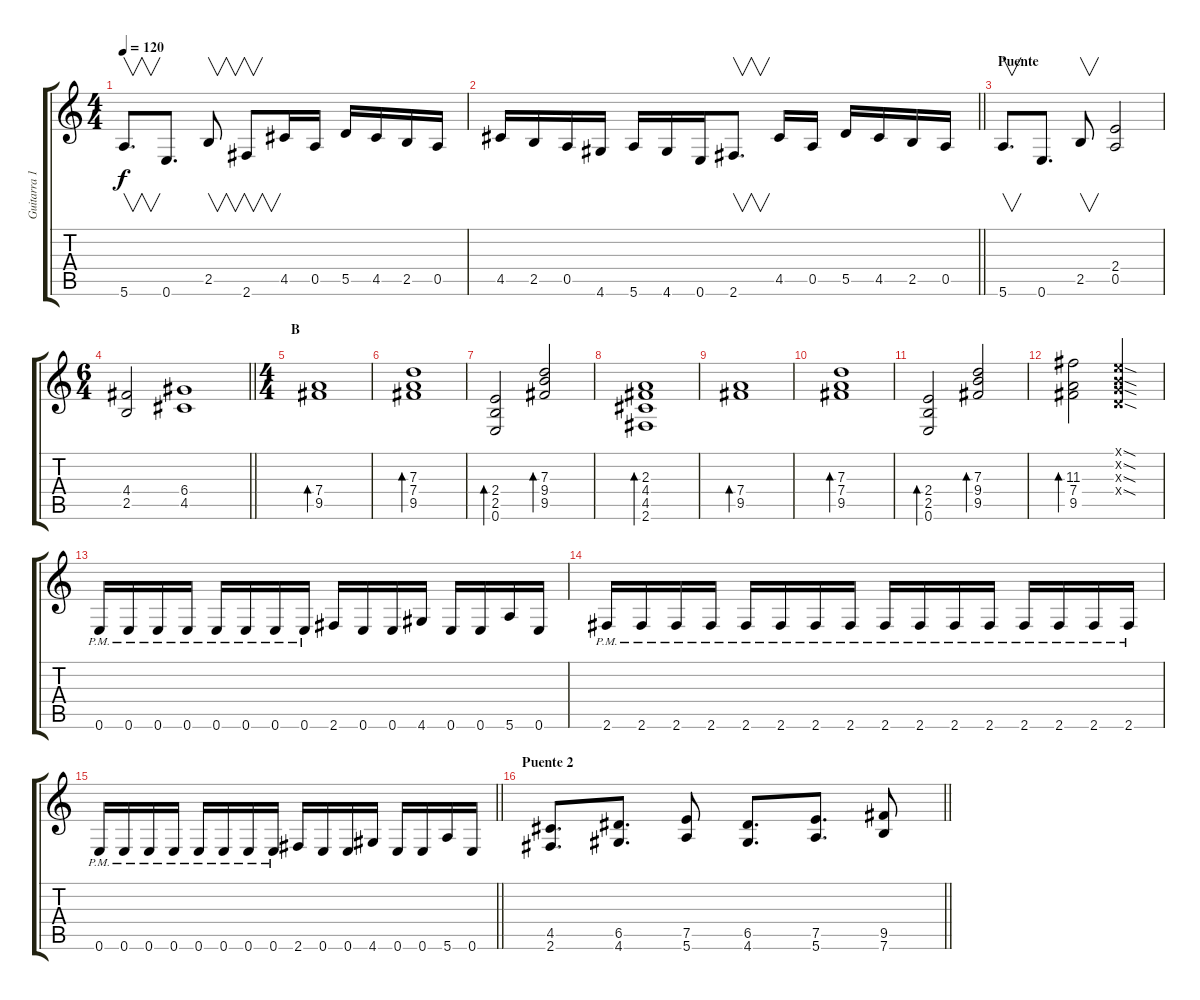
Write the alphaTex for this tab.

\track ("Guitarra 1" "Guitarra 1") {instrument distortionguitar}
\staff {score tabs}
\tuning (E4 B3 G3 D3 A2 E2) {hide}
\ts (4 4)
\tempo 120
\clef g2
\ks c
5.6.8{v d dy f} 0.6.8{d} 2.5.8{v} 2.6.8{v} 4.5.16 0.5.16 5.5.16 4.5.16 2.5.16 0.5.16 |
\barLineRight lightlight
4.5.16 2.5.16 0.5.16 4.6.16 5.6.16 4.6.16 0.6.16 2.6.8{v d} 4.5.16 0.5.16 5.5.16 4.5.16 2.5.16 0.5.16 |
\section ("" "Puente")
5.6.8{v d} 0.6.8{d} 2.5.8{v} (2.4 0.5).2 |
\ts (6 4)
\barLineRight lightlight
(4.4 2.5).2 (6.4 4.5).1 |
\ts (4 4)
\section ("" "B")
(7.4 9.5).1{bd 480} |
(7.3 7.4 9.5).1{bd 60} |
(2.4 2.5 0.6).2{bd 60} (7.3 9.4 9.5).2{bd 240} |
(2.3 4.4 4.5 2.6).1{bd 60} |
(7.4 9.5).1{bd 480} |
(7.3 7.4 9.5).1{bd 240} |
(2.4 2.5 0.6).2{bd 60} (7.3 9.4 9.5).2{bd 240} |
(11.3 7.4 9.5).2{bd 240} (0.1{sod x} 0.2{sod x} 0.3{sod x} 0.4{sod x}).2 |
0.6{pm}.16 0.6{pm}.16 0.6{pm}.16 0.6{pm}.16 0.6{pm}.16 0.6{pm}.16 0.6{pm}.16 0.6{pm}.16 2.6.16 0.6.16 0.6.16 4.6.16 0.6.16 0.6.16 5.6.16 0.6.16 |
2.6{pm}.16 2.6{pm}.16 2.6{pm}.16 2.6{pm}.16 2.6{pm}.16 2.6{pm}.16 2.6{pm}.16 2.6{pm}.16 2.6{pm}.16 2.6{pm}.16 2.6{pm}.16 2.6{pm}.16 2.6{pm}.16 2.6{pm}.16 2.6{pm}.16 2.6{pm}.16 |
\barLineRight lightlight
0.6{pm}.16 0.6{pm}.16 0.6{pm}.16 0.6{pm}.16 0.6{pm}.16 0.6{pm}.16 0.6{pm}.16 0.6{pm}.16 2.6.16 0.6.16 0.6.16 4.6.16 0.6.16 0.6.16 5.6.16 0.6.16 |
\section ("" "Puente 2")
\barLineRight lightlight
(4.5 2.6).8{d} (6.5 4.6).8{d} (7.5 5.6).8 (6.5 4.6).8{d} (7.5 5.6).8{d} (9.5 7.6).8
